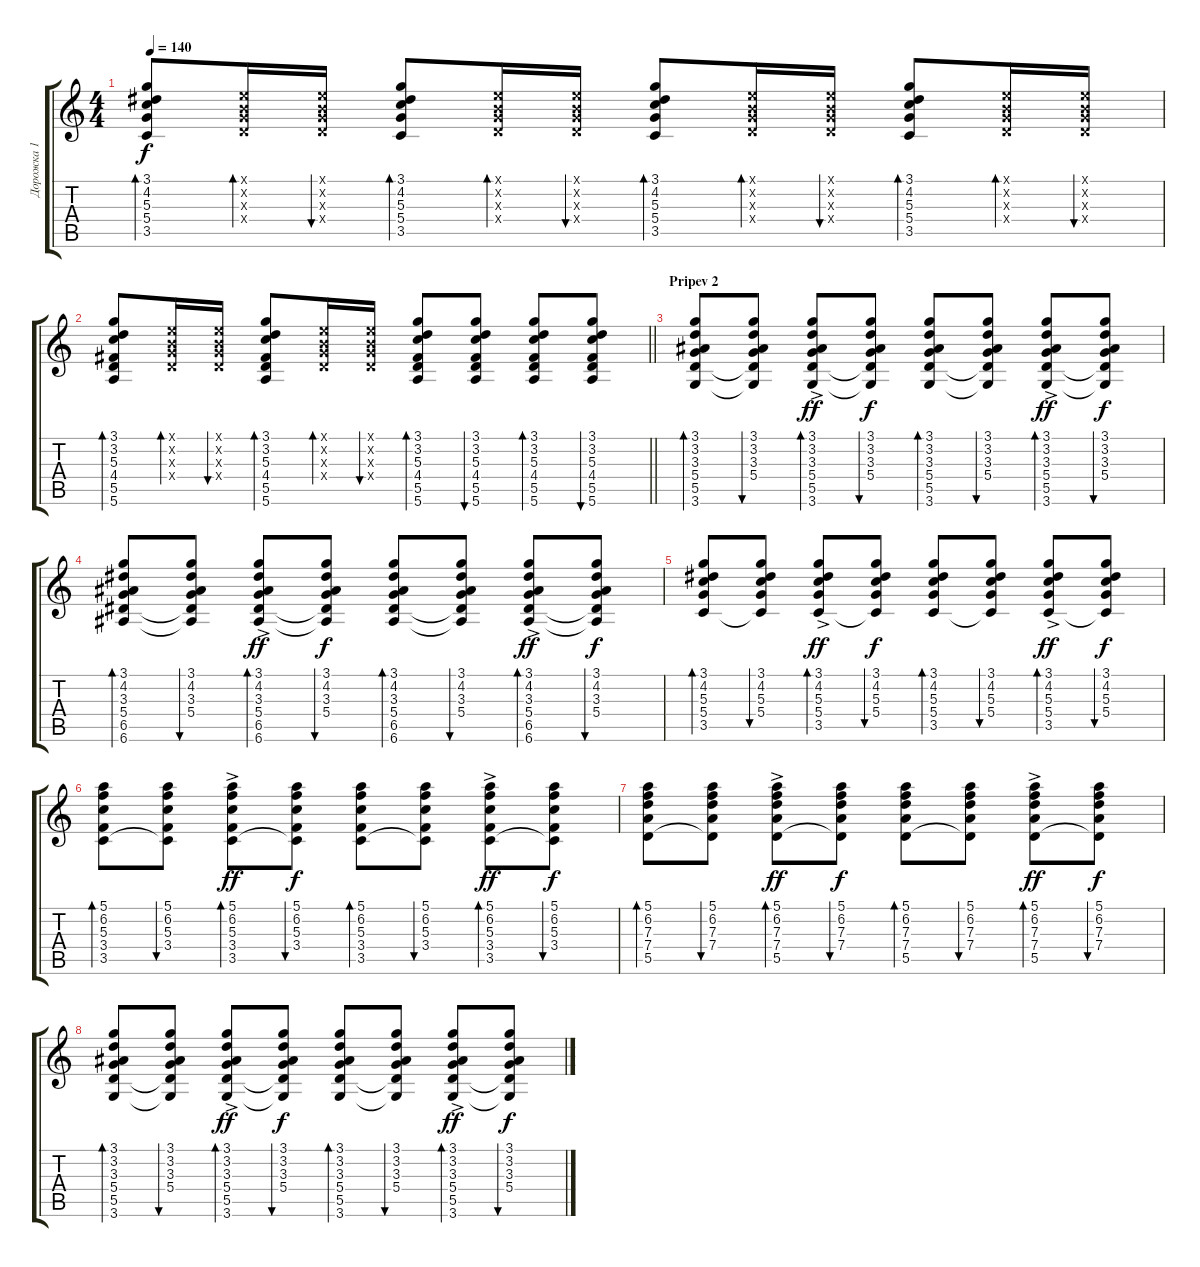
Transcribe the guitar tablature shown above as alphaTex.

\track ("Дорожка 1" "Дорожка 1") {instrument acousticguitarsteel}
\staff {score tabs}
\tuning (E4 B3 G3 D3 A2 E2) {hide}
\ts (4 4)
\tempo 140
\clef g2
\ks c
(3.1 4.2 5.3 5.4 3.5).8{bd 60 dy f} (0.1{x} 0.2{x} 0.3{x} 0.4{x}).16{bd 60} (0.1{x} 0.2{x} 0.3{x} 0.4{x}).16{bu 60} (3.1 4.2 5.3 5.4 3.5).8{bd 60} (0.1{x} 0.2{x} 0.3{x} 0.4{x}).16{bd 60} (0.1{x} 0.2{x} 0.3{x} 0.4{x}).16{bu 60} (3.1 4.2 5.3 5.4 3.5).8{bd 60} (0.1{x} 0.2{x} 0.3{x} 0.4{x}).16{bd 60} (0.1{x} 0.2{x} 0.3{x} 0.4{x}).16{bu 60} (3.1 4.2 5.3 5.4 3.5).8{bd 60} (0.1{x} 0.2{x} 0.3{x} 0.4{x}).16{bd 60} (0.1{x} 0.2{x} 0.3{x} 0.4{x}).16{bu 60} |
\barLineRight lightlight
(3.1 3.2 5.3 4.4 5.5 5.6).8{bd 60} (0.1{x} 0.2{x} 0.3{x} 0.4{x}).16{bd 60} (0.1{x} 0.2{x} 0.3{x} 0.4{x}).16{bu 60} (3.1 3.2 5.3 4.4 5.5 5.6).8{bd 60} (0.1{x} 0.2{x} 0.3{x} 0.4{x}).16{bd 60} (0.1{x} 0.2{x} 0.3{x} 0.4{x}).16{bu 60} (3.1 3.2 5.3 4.4 5.5 5.6).8{bd 60} (3.1 3.2 5.3 4.4 5.5 5.6).8{bu 60} (3.1 3.2 5.3 4.4 5.5 5.6).8{bd 60} (3.1 3.2 5.3 4.4 5.5 5.6).8{bu 60} |
\section ("" "Pripev 2")
(3.1 3.2 3.3 5.4 5.5 3.6).8{bd 60} (3.1 3.2 3.3 5.4 5.5{t} 3.6{t}).8{bu 60} (3.1{ac} 3.2{ac} 3.3{ac} 5.4{ac} 5.5{ac} 3.6{ac}).8{bd 60 dy ff} (3.1 3.2 3.3 5.4 5.5{t} 3.6{t}).8{bu 60 dy f} (3.1 3.2 3.3 5.4 5.5 3.6).8{bd 60} (3.1 3.2 3.3 5.4 5.5{t} 3.6{t}).8{bu 60} (3.1{ac} 3.2{ac} 3.3{ac} 5.4{ac} 5.5{ac} 3.6{ac}).8{bd 60 dy ff} (3.1 3.2 3.3 5.4 5.5{t} 3.6{t}).8{bu 60 dy f} |
(3.1 4.2 3.3 5.4 6.5 6.6).8{bd 60} (3.1 4.2 3.3 5.4 6.5{t} 6.6{t}).8{bu 60} (3.1{ac} 4.2{ac} 3.3{ac} 5.4{ac} 6.5{ac} 6.6{ac}).8{bd 60 dy ff} (3.1 4.2 3.3 5.4 6.5{t} 6.6{t}).8{bu 60 dy f} (3.1 4.2 3.3 5.4 6.5 6.6).8{bd 60} (3.1 4.2 3.3 5.4 6.5{t} 6.6{t}).8{bu 60} (3.1{ac} 4.2{ac} 3.3{ac} 5.4{ac} 6.5{ac} 6.6{ac}).8{bd 60 dy ff} (3.1 4.2 3.3 5.4 6.5{t} 6.6{t}).8{bu 60 dy f} |
(3.1 4.2 5.3 5.4 3.5).8{bd 60} (3.1 4.2 5.3 5.4 3.5{t}).8{bu 60} (3.1{ac} 4.2{ac} 5.3{ac} 5.4{ac} 3.5{ac}).8{bd 60 dy ff} (3.1 4.2 5.3 5.4 3.5{t}).8{bu 60 dy f} (3.1 4.2 5.3 5.4 3.5).8{bd 60} (3.1 4.2 5.3 5.4 3.5{t}).8{bu 60} (3.1{ac} 4.2{ac} 5.3{ac} 5.4{ac} 3.5{ac}).8{bd 60 dy ff} (3.1 4.2 5.3 5.4 3.5{t}).8{bu 60 dy f} |
(5.1 6.2 5.3 3.4 3.5).8{bd 60} (5.1 6.2 5.3 3.4 3.5{t}).8{bu 60} (5.1{ac} 6.2{ac} 5.3{ac} 3.4{ac} 3.5{ac}).8{bd 60 dy ff} (5.1 6.2 5.3 3.4 3.5{t}).8{bu 60 dy f} (5.1 6.2 5.3 3.4 3.5).8{bd 60} (5.1 6.2 5.3 3.4 3.5{t}).8{bu 60} (5.1{ac} 6.2{ac} 5.3{ac} 3.4{ac} 3.5{ac}).8{bd 60 dy ff} (5.1 6.2 5.3 3.4 3.5{t}).8{bu 60 dy f} |
(5.1 6.2 7.3 7.4 5.5).8{bd 60} (5.1 6.2 7.3 7.4 5.5{t}).8{bu 60} (5.1{ac} 6.2{ac} 7.3{ac} 7.4{ac} 5.5{ac}).8{bd 60 dy ff} (5.1 6.2 7.3 7.4 5.5{t}).8{bu 60 dy f} (5.1 6.2 7.3 7.4 5.5).8{bd 60} (5.1 6.2 7.3 7.4 5.5{t}).8{bu 60} (5.1{ac} 6.2{ac} 7.3{ac} 7.4{ac} 5.5{ac}).8{bd 60 dy ff} (5.1 6.2 7.3 7.4 5.5{t}).8{bu 60 dy f} |
(3.1 3.2 3.3 5.4 5.5 3.6).8{bd 60} (3.1 3.2 3.3 5.4 5.5{t} 3.6{t}).8{bu 60} (3.1{ac} 3.2{ac} 3.3{ac} 5.4{ac} 5.5{ac} 3.6{ac}).8{bd 60 dy ff} (3.1 3.2 3.3 5.4 5.5{t} 3.6{t}).8{bu 60 dy f} (3.1 3.2 3.3 5.4 5.5 3.6).8{bd 60} (3.1 3.2 3.3 5.4 5.5{t} 3.6{t}).8{bu 60} (3.1{ac} 3.2{ac} 3.3{ac} 5.4{ac} 5.5{ac} 3.6{ac}).8{bd 60 dy ff} (3.1 3.2 3.3 5.4 5.5{t} 3.6{t}).8{bu 60 dy f}
